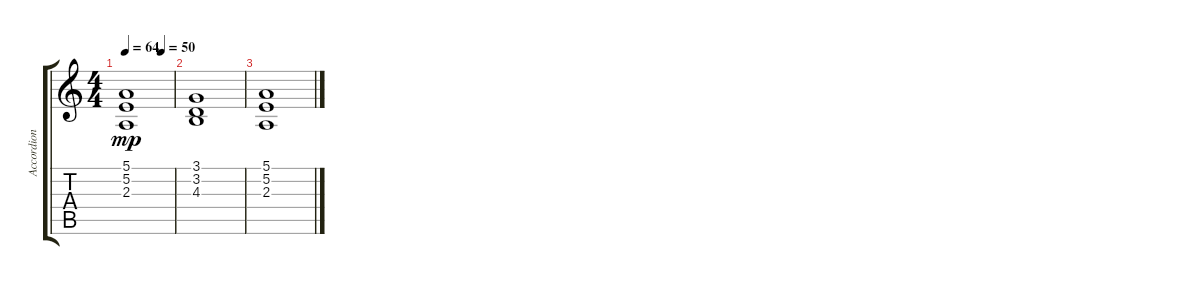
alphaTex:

\track ("Accordion" "Accordion") {instrument accordion}
\staff {score tabs}
\tuning (E4 B3 G3 D3 A2 E2) {hide}
\ts (4 4)
\tempo 64
\tempo (50 0.75)
\clef g2
\ks c
(5.1 5.2 2.3).1{dy mp} |
(3.1 3.2 4.3).1 |
(5.1 5.2 2.3).1
